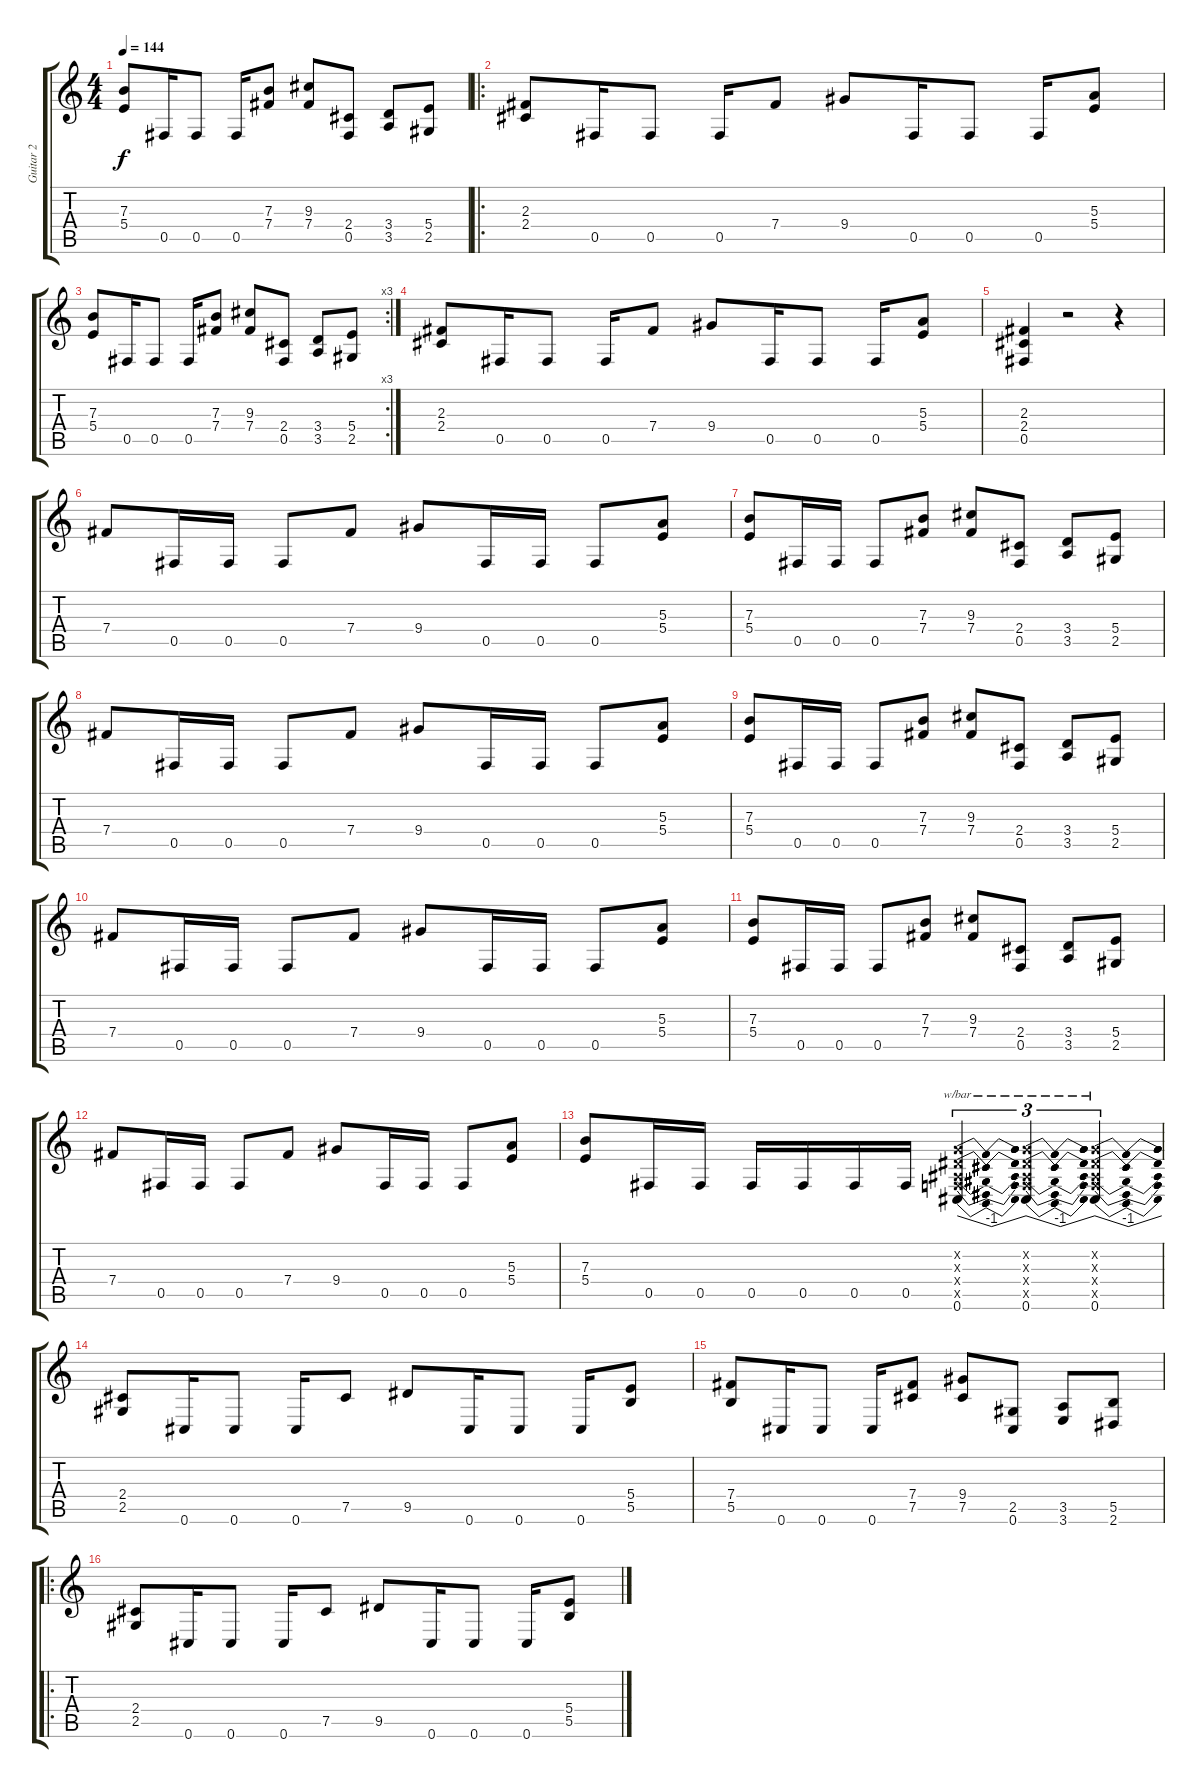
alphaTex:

\track ("Guitar 2" "Guitar 2") {instrument overdrivenguitar}
\staff {score tabs}
\tuning (Db4 Ab3 E3 B2 Gb2 Db2) {hide}
\ts (4 4)
\tempo 144
\clef g2
\ks c
(7.3 5.4).8{dy f} 0.5.16 0.5.8 0.5.16 (7.3 7.4).8 (9.3 7.4).8 (2.4 0.5).8 (3.4 3.5).8 (5.4 2.5).8 |
\ro
(2.3 2.4).8 0.5.16 0.5.8 0.5.16 7.4.8 9.4.8 0.5.16 0.5.8 0.5.16 (5.3 5.4).8 |
\rc 3
(7.3 5.4).8 0.5.16 0.5.8 0.5.16 (7.3 7.4).8 (9.3 7.4).8 (2.4 0.5).8 (3.4 3.5).8 (5.4 2.5).8 |
(2.3 2.4).8 0.5.16 0.5.8 0.5.16 7.4.8 9.4.8 0.5.16 0.5.8 0.5.16 (5.3 5.4).8 |
(2.3 2.4 0.5).4 r.2 r.4 |
7.4.8 0.5.16 0.5.16 0.5.8 7.4.8 9.4.8 0.5.16 0.5.16 0.5.8 (5.3 5.4).8 |
(7.3 5.4).8 0.5.16 0.5.16 0.5.8 (7.3 7.4).8 (9.3 7.4).8 (2.4 0.5).8 (3.4 3.5).8 (5.4 2.5).8 |
7.4.8 0.5.16 0.5.16 0.5.8 7.4.8 9.4.8 0.5.16 0.5.16 0.5.8 (5.3 5.4).8 |
(7.3 5.4).8 0.5.16 0.5.16 0.5.8 (7.3 7.4).8 (9.3 7.4).8 (2.4 0.5).8 (3.4 3.5).8 (5.4 2.5).8 |
7.4.8 0.5.16 0.5.16 0.5.8 7.4.8 9.4.8 0.5.16 0.5.16 0.5.8 (5.3 5.4).8 |
(7.3 5.4).8 0.5.16 0.5.16 0.5.8 (7.3 7.4).8 (9.3 7.4).8 (2.4 0.5).8 (3.4 3.5).8 (5.4 2.5).8 |
7.4.8 0.5.16 0.5.16 0.5.8 7.4.8 9.4.8 0.5.16 0.5.16 0.5.8 (5.3 5.4).8 |
(7.3 5.4).8 0.5.16 0.5.16 0.5.16 0.5.16 0.5.16 0.5.16 (-1.2{x} -1.3{x} -1.4{x} -1.5{x} 0.6).4{tu (3 2) tbe (dip default 0 0 30 -4 60 0)} (-1.2{x} -1.3{x} -1.4{x} -1.5{x} 0.6).4{tu (3 2) tbe (dip default 0 0 30 -4 60 0)} (-1.2{x} -1.3{x} -1.4{x} -1.5{x} 0.6).4{tu (3 2) tbe (dip default 0 0 30 -4 60 0)} |
(2.4 2.5).8 0.6.16 0.6.8 0.6.16 7.5.8 9.5.8 0.6.16 0.6.8 0.6.16 (5.4 5.5).8 |
(7.4 5.5).8 0.6.16 0.6.8 0.6.16 (7.4 7.5).8 (9.4 7.5).8 (2.5 0.6).8 (3.5 3.6).8 (5.5 2.6).8 |
\ro
(2.4 2.5).8 0.6.16 0.6.8 0.6.16 7.5.8 9.5.8 0.6.16 0.6.8 0.6.16 (5.4 5.5).8
